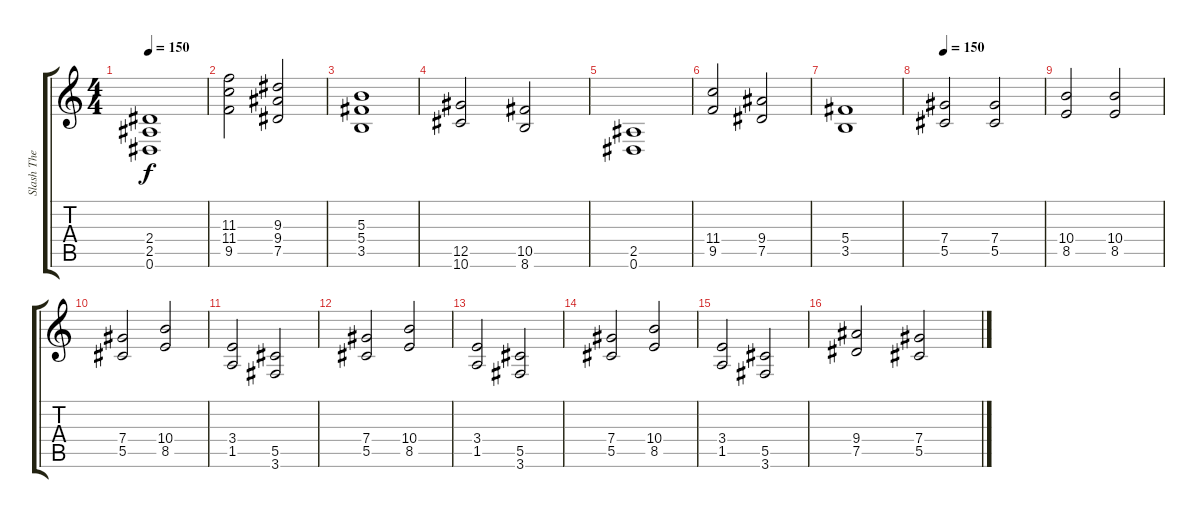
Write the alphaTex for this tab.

\track ("Slash The Ripper" "Slash The ") {instrument distortionguitar}
\staff {score tabs}
\tuning (Eb4 Bb3 Gb3 Db3 Ab2 Eb2) {hide}
\ts (4 4)
\tempo 150
\clef g2
\ks c
(2.4 2.5 0.6).1{dy f} |
(11.3 11.4 9.5).2 (9.3 9.4 7.5).2 |
(5.3 5.4 3.5).1 |
(12.5 10.6).2 (10.5 8.6).2 |
(2.5 0.6).1 |
(11.4 9.5).2 (9.4 7.5).2 |
(5.4 3.5).1 |
\tempo 150
(7.4 5.5).2 (7.4 5.5).2 |
(10.4 8.5).2 (10.4 8.5).2 |
(7.4 5.5).2 (10.4 8.5).2 |
(3.4 1.5).2 (5.5 3.6).2 |
(7.4 5.5).2 (10.4 8.5).2 |
(3.4 1.5).2 (5.5 3.6).2 |
(7.4 5.5).2 (10.4 8.5).2 |
(3.4 1.5).2 (5.5 3.6).2 |
(9.4 7.5).2 (7.4 5.5).2
